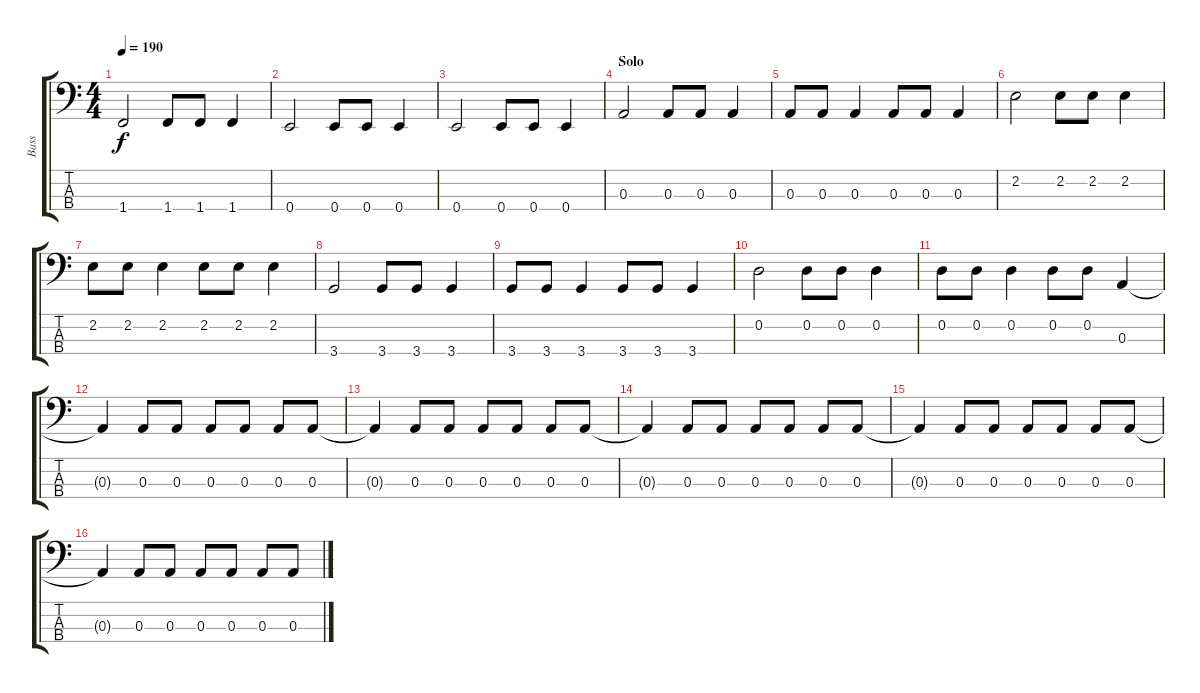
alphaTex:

\track ("Bass" "Bass") {instrument electricbassfinger}
\staff {score tabs}
\tuning (G2 D2 A1 E1) {hide}
\ts (4 4)
\tempo 190
\clef f4
\ks c
1.4.2{dy f} 1.4.8 1.4.8 1.4.4 |
0.4.2 0.4.8 0.4.8 0.4.4 |
0.4.2 0.4.8 0.4.8 0.4.4 |
\section ("" "Solo")
0.3.2 0.3.8 0.3.8 0.3.4 |
0.3.8 0.3.8 0.3.4 0.3.8 0.3.8 0.3.4 |
2.2.2 2.2.8 2.2.8 2.2.4 |
2.2.8 2.2.8 2.2.4 2.2.8 2.2.8 2.2.4 |
3.4.2 3.4.8 3.4.8 3.4.4 |
3.4.8 3.4.8 3.4.4 3.4.8 3.4.8 3.4.4 |
0.2.2 0.2.8 0.2.8 0.2.4 |
0.2.8 0.2.8 0.2.4 0.2.8 0.2.8 0.3.4 |
0.3{t}.4 0.3.8 0.3.8 0.3.8 0.3.8 0.3.8 0.3.8 |
0.3{t}.4 0.3.8 0.3.8 0.3.8 0.3.8 0.3.8 0.3.8 |
0.3{t}.4 0.3.8 0.3.8 0.3.8 0.3.8 0.3.8 0.3.8 |
0.3{t}.4 0.3.8 0.3.8 0.3.8 0.3.8 0.3.8 0.3.8 |
0.3{t}.4 0.3.8 0.3.8 0.3.8 0.3.8 0.3.8 0.3.8
